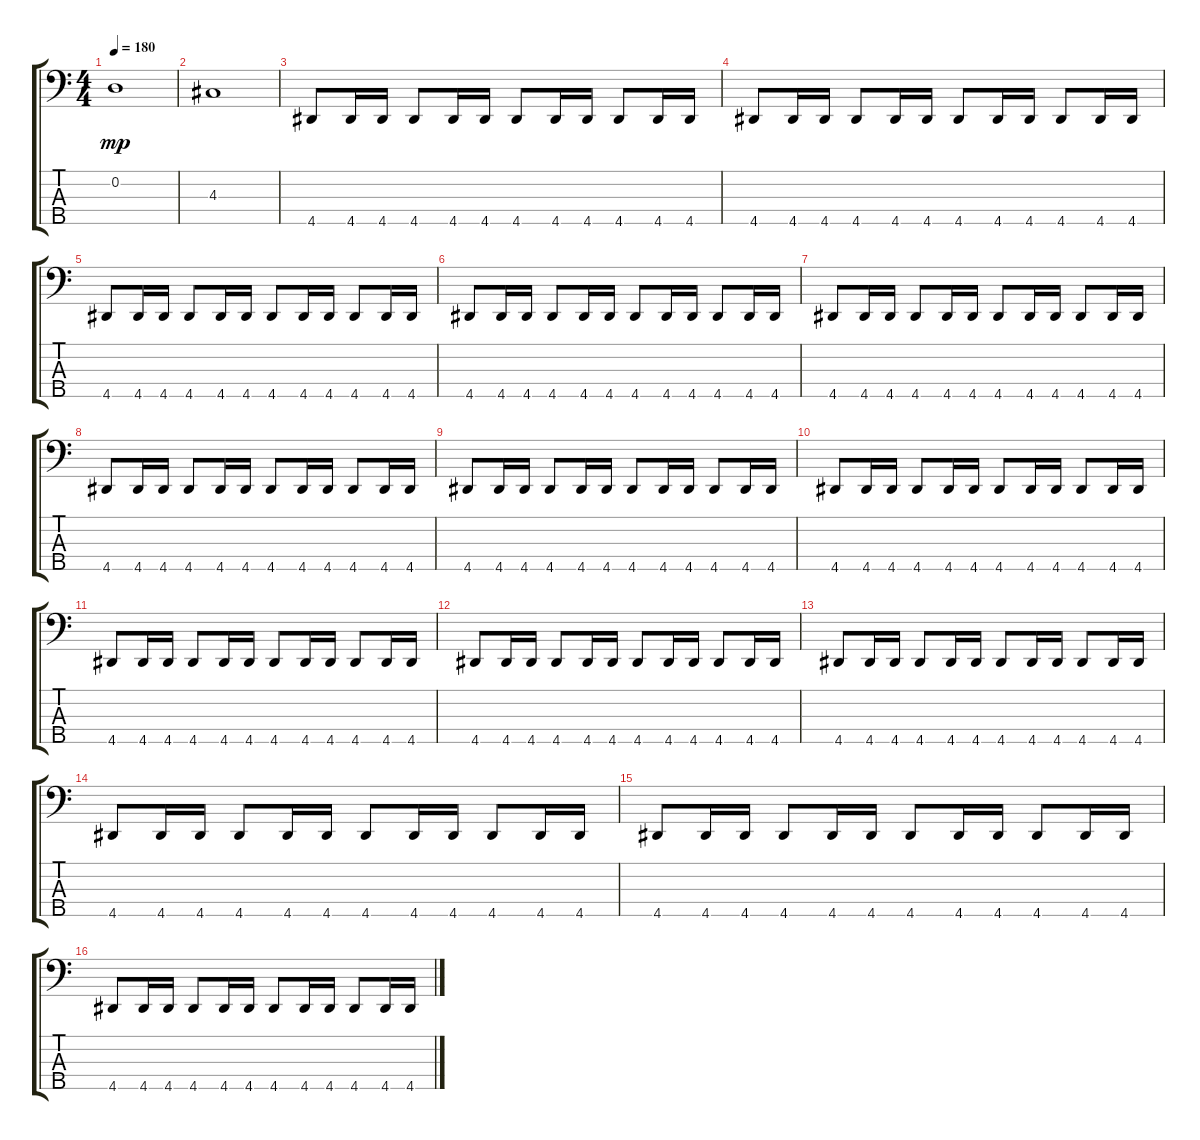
\track "" {instrument electricbasspick}
\staff {score tabs}
\tuning (G2 D2 A1 E1 B0) {hide}
\ts (4 4)
\tempo 180
\clef f4
\ks c
0.2.1{dy mp} |
4.3.1 |
4.5.8 4.5.16 4.5.16 4.5.8 4.5.16 4.5.16 4.5.8 4.5.16 4.5.16 4.5.8 4.5.16 4.5.16 |
4.5.8 4.5.16 4.5.16 4.5.8 4.5.16 4.5.16 4.5.8 4.5.16 4.5.16 4.5.8 4.5.16 4.5.16 |
4.5.8 4.5.16 4.5.16 4.5.8 4.5.16 4.5.16 4.5.8 4.5.16 4.5.16 4.5.8 4.5.16 4.5.16 |
4.5.8 4.5.16 4.5.16 4.5.8 4.5.16 4.5.16 4.5.8 4.5.16 4.5.16 4.5.8 4.5.16 4.5.16 |
4.5.8 4.5.16 4.5.16 4.5.8 4.5.16 4.5.16 4.5.8 4.5.16 4.5.16 4.5.8 4.5.16 4.5.16 |
4.5.8 4.5.16 4.5.16 4.5.8 4.5.16 4.5.16 4.5.8 4.5.16 4.5.16 4.5.8 4.5.16 4.5.16 |
4.5.8 4.5.16 4.5.16 4.5.8 4.5.16 4.5.16 4.5.8 4.5.16 4.5.16 4.5.8 4.5.16 4.5.16 |
4.5.8 4.5.16 4.5.16 4.5.8 4.5.16 4.5.16 4.5.8 4.5.16 4.5.16 4.5.8 4.5.16 4.5.16 |
4.5.8 4.5.16 4.5.16 4.5.8 4.5.16 4.5.16 4.5.8 4.5.16 4.5.16 4.5.8 4.5.16 4.5.16 |
4.5.8 4.5.16 4.5.16 4.5.8 4.5.16 4.5.16 4.5.8 4.5.16 4.5.16 4.5.8 4.5.16 4.5.16 |
4.5.8 4.5.16 4.5.16 4.5.8 4.5.16 4.5.16 4.5.8 4.5.16 4.5.16 4.5.8 4.5.16 4.5.16 |
4.5.8 4.5.16 4.5.16 4.5.8 4.5.16 4.5.16 4.5.8 4.5.16 4.5.16 4.5.8 4.5.16 4.5.16 |
4.5.8 4.5.16 4.5.16 4.5.8 4.5.16 4.5.16 4.5.8 4.5.16 4.5.16 4.5.8 4.5.16 4.5.16 |
4.5.8 4.5.16 4.5.16 4.5.8 4.5.16 4.5.16 4.5.8 4.5.16 4.5.16 4.5.8 4.5.16 4.5.16
